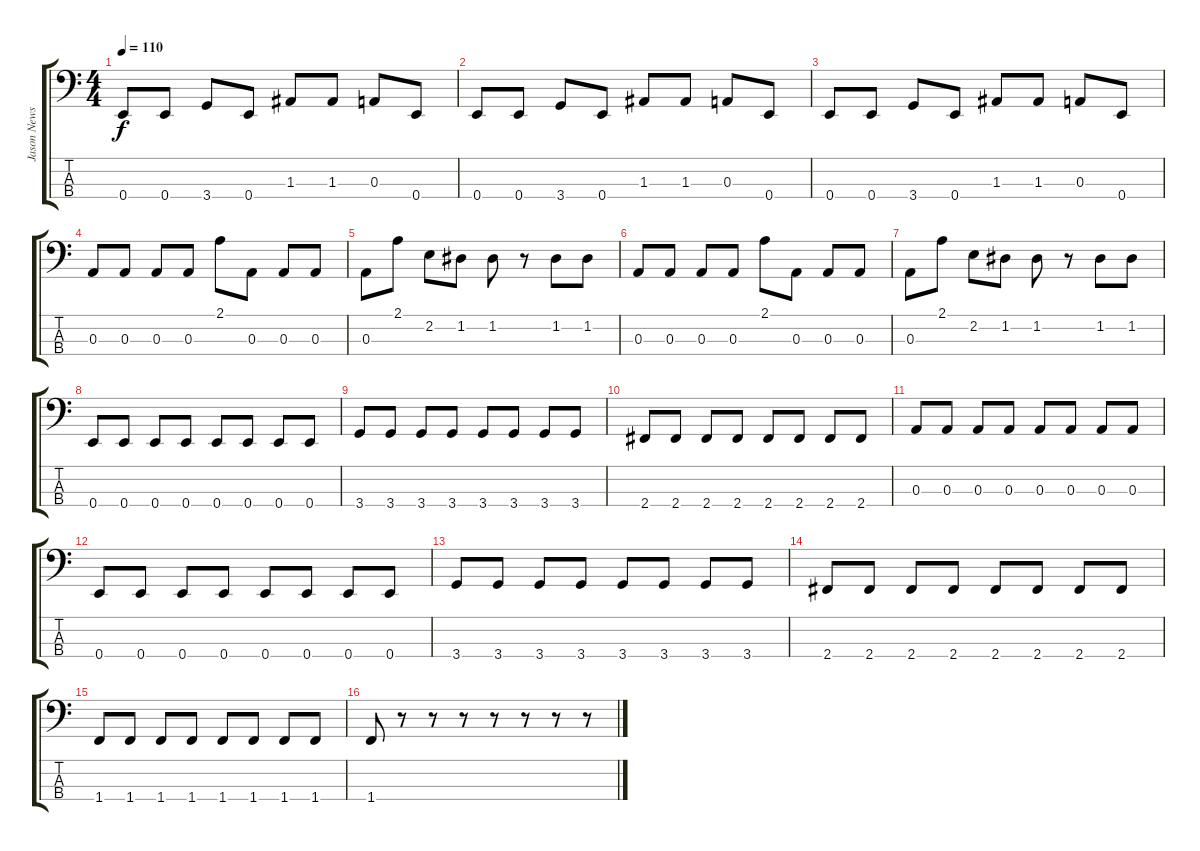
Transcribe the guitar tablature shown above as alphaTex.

\track ("Jason Newstead" "Jason News") {instrument electricbasspick}
\staff {score tabs}
\tuning (G2 D2 A1 E1) {hide}
\ts (4 4)
\tempo 110
\clef f4
\ks c
0.4.8{dy f} 0.4.8 3.4.8 0.4.8 1.3.8 1.3.8 0.3.8 0.4.8 |
0.4.8 0.4.8 3.4.8 0.4.8 1.3.8 1.3.8 0.3.8 0.4.8 |
0.4.8 0.4.8 3.4.8 0.4.8 1.3.8 1.3.8 0.3.8 0.4.8 |
0.3.8 0.3.8 0.3.8 0.3.8 2.1.8 0.3.8 0.3.8 0.3.8 |
0.3.8 2.1.8 2.2.8 1.2.8 1.2.8 r.8 1.2.8 1.2.8 |
0.3.8 0.3.8 0.3.8 0.3.8 2.1.8 0.3.8 0.3.8 0.3.8 |
0.3.8 2.1.8 2.2.8 1.2.8 1.2.8 r.8 1.2.8 1.2.8 |
0.4.8 0.4.8 0.4.8 0.4.8 0.4.8 0.4.8 0.4.8 0.4.8 |
3.4.8 3.4.8 3.4.8 3.4.8 3.4.8 3.4.8 3.4.8 3.4.8 |
2.4.8 2.4.8 2.4.8 2.4.8 2.4.8 2.4.8 2.4.8 2.4.8 |
0.3.8 0.3.8 0.3.8 0.3.8 0.3.8 0.3.8 0.3.8 0.3.8 |
0.4.8 0.4.8 0.4.8 0.4.8 0.4.8 0.4.8 0.4.8 0.4.8 |
3.4.8 3.4.8 3.4.8 3.4.8 3.4.8 3.4.8 3.4.8 3.4.8 |
2.4.8 2.4.8 2.4.8 2.4.8 2.4.8 2.4.8 2.4.8 2.4.8 |
1.4.8 1.4.8 1.4.8 1.4.8 1.4.8 1.4.8 1.4.8 1.4.8 |
1.4.8 r.8 r.8 r.8 r.8 r.8 r.8 r.8
